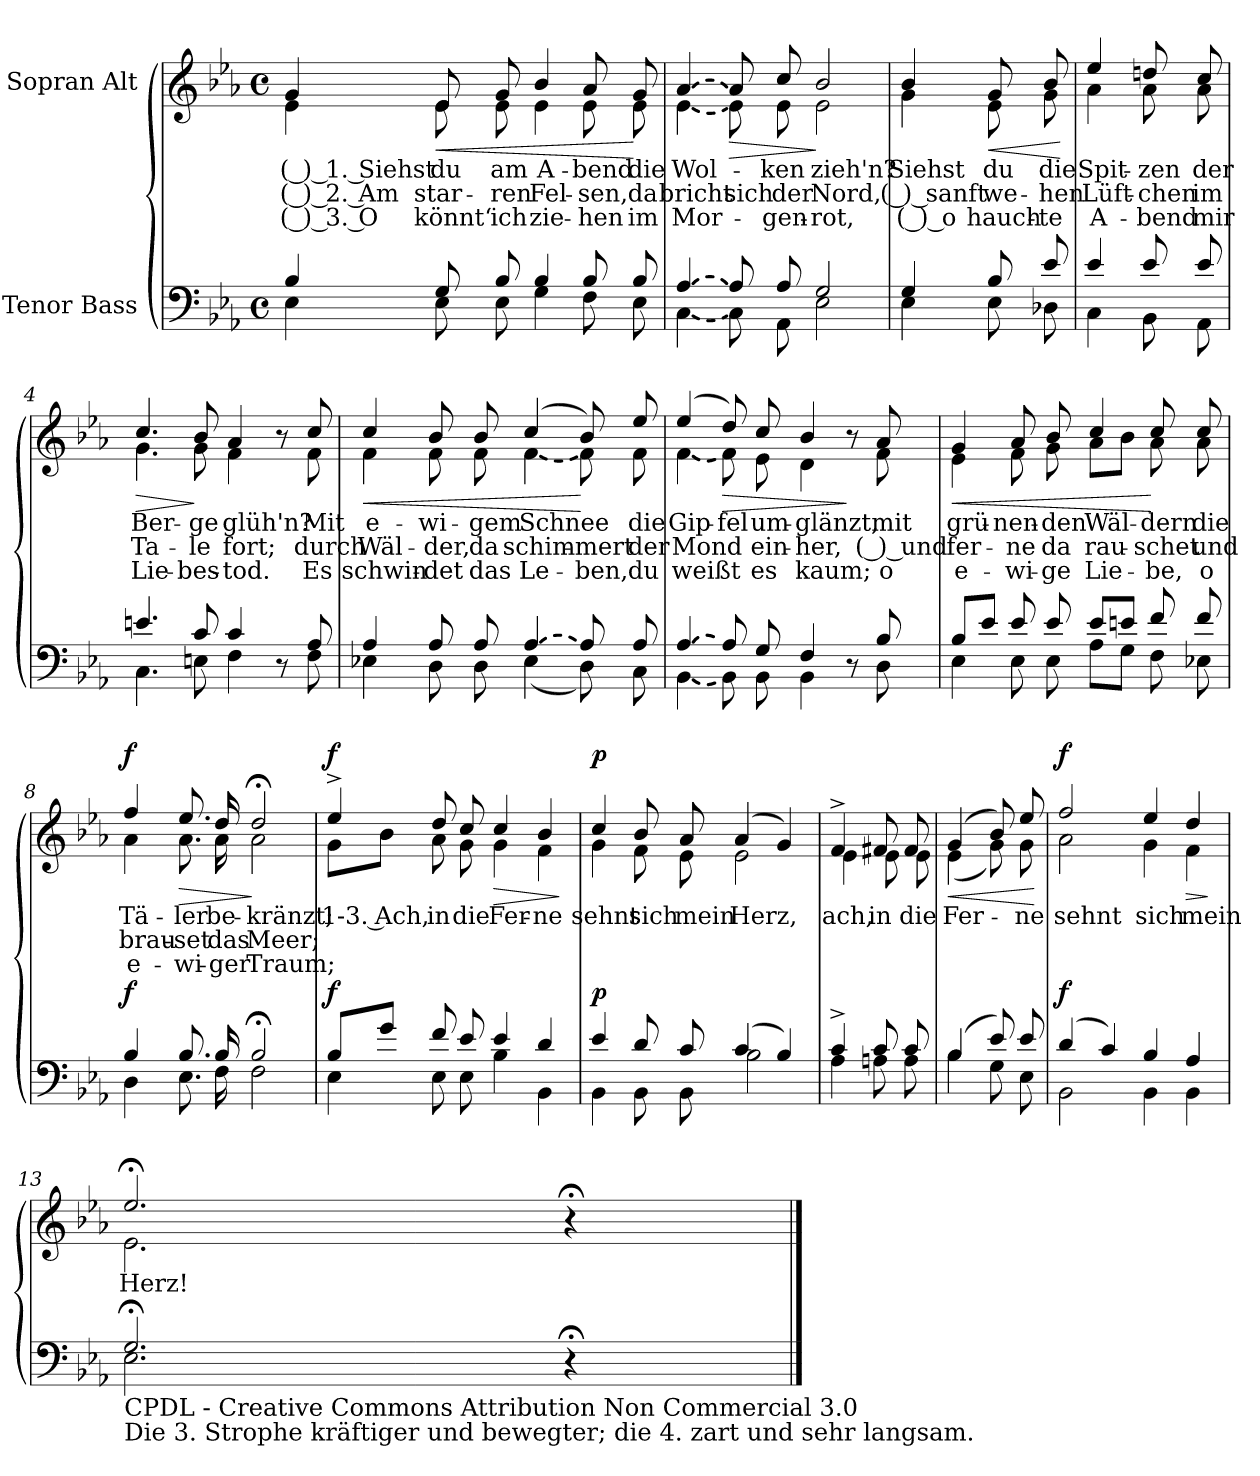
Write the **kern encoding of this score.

**kern	**dynam	**kern	**text	**text	**text	**dynam
*part2	*part2	*part1	*part1	*part1	*part1	*part1
*staff2	*staff2	*staff1	*staff1	*staff1	*staff1	*staff1
*I"Tenor Bass	*	*I"Sopran Alt	*	*	*	*
*clefF4	*	*clefG2	*	*	*	*
*k[b-e-a-]	*	*k[b-e-a-]	*	*	*	*
*M4/4	*	*M4/4	*	*	*	*
*met(c)	*	*met(c)	*	*	*	*
=1	=1	=1	=1	=1	=1	=1
*^	*	*	*	*	*	*
!	!	!	!LO:TX:a:B:t=Langsam und getragen	!	!	!	!
!	!	!	!	!LO:LY:b	!LO:LY:b	!LO:LY:b	!
*	*	*	*^	*	*	*	*
4B-/	4E-\	.	4g/	4e-\	( ) 1. Siehst	( ) 2. Am	( ) 3. O	.
!	!	!	!	!	!LO:LY:b	!LO:LY:b	!LO:LY:b	!LO:HP:b
8G/	8E-\	.	8e-/	8e-\	du	star-	könnt‘	<
!	!	!	!	!	!LO:LY:b	!LO:LY:b	!LO:LY:b	!
8B-/	8E-\	.	8g/	8e-\	am	-ren	ich	.
!	!	!	!	!	!LO:LY:b	!LO:LY:b	!LO:LY:b	!
4B-/	4G\	.	4b-/	4e-\	A-	Fel-	zie-	.
!	!	!	!	!	!LO:LY:b	!LO:LY:b	!LO:LY:b	!
8B-/	8F\	.	8a-/	8e-\	-bend	-sen,	-hen	.
!	!	!	!	!	!LO:LY:b	!LO:LY:b	!LO:LY:b	!
8B-/	8E-\	.	8g/	8e-\	die	da	im	[
=2	=2	=2	=2	=2	=2	=2	=2	=2
!LO:T:dash	!LO:T:dash	!	!LO:T:dash	!LO:T:dash	!LO:LY:b	!LO:LY:b	!LO:LY:b	!
[4A-/	[4C\	.	[4a-/	[4e-\	Wol-	bricht	Mor-	.
!	!	!	!	!	!	!LO:LY:b	!	!LO:HP:b
8A-/]	8C\]	.	8a-/]	8e-\]	.	sich	.	>
!	!	!	!	!	!LO:LY:b	!LO:LY:b	!LO:LY:b	!
8A-/	8AA-\	.	8cc/	8e-\	-ken	der	-gen-	.
!	!	!	!	!	!LO:LY:b	!LO:LY:b	!LO:LY:b	!
2G/	2E-\	.	2b-/	2e-\	zieh'n?	Nord,	-rot,	]
=3	=3	=3	=3	=3	=3	=3	=3	=3
!	!	!	!	!	!LO:LY:b	!LO:LY:b	!LO:LY:b	!
4G/	4E-\	.	4b-/	4g\	Siehst	( ) sanft	( ) o	.
!	!	!	!	!	!LO:LY:b	!LO:LY:b	!LO:LY:b	!LO:HP:b
8B-/	8E-\	.	8g/	8e-\	du	we-	hauch-	<
!	!	!	!	!	!LO:LY:b	!LO:LY:b	!LO:LY:b	!
8e-/	8D-X\	.	8b-/	8g\	die	-hen	-te	.
*v	*v	*	*	*	*	*	*	*
*	*	*v	*v	*	*	*	*
.	.	.	.	.	.	[
!!LO:LB:g=z
=3X1	=3X1	=3X1	=3X1	=3X1	=3X1	=3X1
*^	*	*	*	*	*	*
!	!	!	!	!LO:LY:b	!LO:LY:b	!LO:LY:b	!
*	*	*	*^	*	*	*	*
4e-/	4C\	.	4ee-/	4a-\	Spit-	Lüft-	A-	.
!	!	!	!	!	!LO:LY:b	!LO:LY:b	!LO:LY:b	!
8e-/	8BB-\	.	8ddn/	8a-\	-zen	-chen	-bend	.
!	!	!	!	!	!LO:LY:b	!LO:LY:b	!LO:LY:b	!
8e-/	8AA-\	.	8cc/	8a-\	der	im	mir	.
=4	=4	=4	=4	=4	=4	=4	=4	=4
!	!	!	!	!	!LO:LY:b	!LO:LY:b	!LO:LY:b	!LO:HP:b
4.en/	4.C\	.	4.cc/	4.g\	Ber-	Ta-	Lie-	>
!	!	!	!	!	!LO:LY:b	!LO:LY:b	!LO:LY:b	!
8c/	8En\	.	8b-/	8g\	-ge	-le	-bes-	]
!	!	!	!	!	!LO:LY:b	!LO:LY:b	!LO:LY:b	!
4c/	4F\	.	4a-/	4f\	glüh'n?	fort;	-tod.	.
8r	8ryy	.	8r	8ryy	.	.	.	.
!	!	!	!	!	!LO:LY:b	!LO:LY:b	!LO:LY:b	!
8A-/	8F\	.	8cc/	8f\	Mit	durch	Es	.
=5	=5	=5	=5	=5	=5	=5	=5	=5
!	!	!	!	!	!LO:LY:b	!LO:LY:b	!LO:LY:b	!LO:HP:b
4A-/	4E-X\	.	4cc/	4f\	e-	Wäl-	schwin-	<
!	!	!	!	!	!LO:LY:b	!LO:LY:b	!LO:LY:b	!
8A-/	8D\	.	8b-/	8f\	-wi-	-der,	-det	.
!	!	!	!	!	!LO:LY:b	!LO:LY:b	!LO:LY:b	!
8A-/	8D\	.	8b-/	8f\	-gem	da	das	.
!LO:T:dash	!	!	!	!LO:T:dash	!LO:LY:b	!LO:LY:b	!LO:LY:b	!
[4A-/	(4E-\	.	(>4cc/	[4f\	Schnee	schim-	Le-	.
!	!	!	!	!	!	!LO:LY:b	!LO:LY:b	!
8A-/]	8D\)	.	8b-/)	8f\]	.	-mert	-ben,	[
!	!	!	!	!	!LO:LY:b	!LO:LY:b	!LO:LY:b	!
8A-/	8C\	.	8ee-/	8f\	die	der	du	.
!!LO:LB:g=z	!!
=6	=6	=6	=6	=6	=6	=6	=6	=6
!LO:T:dash	!LO:T:dash	!	!	!LO:T:dash	!LO:LY:b	!LO:LY:b	!LO:LY:b	!
[4A-/	[4BB-\	.	(>4ee-/	[4f\	Gip-	Mond	weißt	.
!	!	!	!	!	!LO:LY:b	!	!	!LO:HP:b
8A-/]	8BB-\]	.	8dd/)	8f\]	-fel	.	.	>
!	!	!	!	!	!LO:LY:b	!LO:LY:b	!LO:LY:b	!
8G/	8BB-\	.	8cc/	8e-\	um-	ein-	es	.
!	!	!	!	!	!LO:LY:b	!LO:LY:b	!LO:LY:b	!
4F/	4BB-\	.	4b-/	4d\	-glänzt,	-her,	kaum;	.
8r	8ryy	.	8r	8ryy	.	.	.	]
!	!	!	!	!	!LO:LY:b	!LO:LY:b	!LO:LY:b	!
8B-/	8D\	.	8a-/	8f\	mit	( ) und	o	.
=7	=7	=7	=7	=7	=7	=7	=7	=7
!	!	!	!	!	!LO:LY:b	!LO:LY:b	!LO:LY:b	!LO:HP:b
8B-/L	4E-\	.	4g/	4e-\	grü-	fer-	e-	<
8e-/J	.	.	.	.	.	.	.	.
!	!	!	!	!	!LO:LY:b	!LO:LY:b	!LO:LY:b	!
8e-/	8E-\	.	8a-/	8f\	-nen-	-ne	-wi-	.
!	!	!	!	!	!LO:LY:b	!LO:LY:b	!LO:LY:b	!
8e-/	8E-\	.	8b-/	8g\	-den	da	-ge	.
!	!	!	!	!	!LO:LY:b	!LO:LY:b	!LO:LY:b	!
8e-/L	8A-\L	.	4cc/	8a-\L	Wäl-	rau-	Lie-	.
8en/J	8G\J	.	.	8b-\J	.	.	.	.
!	!	!	!	!	!LO:LY:b	!LO:LY:b	!LO:LY:b	!
8f/	8F\	.	8cc/	8a-\	-dern	-schet	-be,	[
!	!	!	!	!	!LO:LY:b	!LO:LY:b	!LO:LY:b	!
8f/	8E-X\	.	8cc/	8a-\	die	und	o	.
=8	=8	=8	=8	=8	=8	=8	=8	=8
!	!	!LO:DY:a	!	!	!LO:LY:b	!LO:LY:b	!LO:LY:b	!LO:DY:a
4B-/	4D\	f	4ff/	4a-\	Tä-	brau-	e-	f
!	!	!	!	!	!LO:LY:b	!LO:LY:b	!LO:LY:b	!LO:HP:b
8.B-/	8.E-\	.	8.ee-/	8.a-\	-ler	-set	-wi-	>
!	!	!	!	!	!LO:LY:b	!LO:LY:b	!LO:LY:b	!
16B-/	16F\	.	16dd/	16a-\	be-	das	-ger	.
!	!	!	!	!	!LO:LY:b	!LO:LY:b	!LO:LY:b	!
2B-;</	2F\	.	2dd;</	2a-\	-kränzt;	Meer;	Traum;	]
!!LO:LB:g=z	!!
=9	=9	=9	=9	=9	=9	=9	=9	=9
!	!	!LO:DY:a	!	!	!LO:LY:b	!	!	!LO:DY:a
8B-/L	4E-\	f	4ee-^/	8g\L	1-3. Ach,	.	.	f
8g/J	.	.	.	8b-\J	.	.	.	.
!	!	!	!	!	!LO:LY:b	!	!	!
8f/	8E-\	.	8dd/	8a-\	in	.	.	.
!	!	!	!	!	!LO:LY:b	!	!	!
8e-/	8E-\	.	8cc/	8g\	die	.	.	.
!	!	!	!	!	!LO:LY:b	!	!	!LO:HP:b
4e-/	4B-\	.	4cc/	4g\	Fer-	.	.	>
!	!	!	!	!	!LO:LY:b	!	!	!
4d/	4BB-\	.	4b-/	4f\	-ne	.	.	.
*v	*v	*	*	*	*	*	*	*
*	*	*v	*v	*	*	*	*
.	.	.	.	.	.	]
=10	=10	=10	=10	=10	=10	=10
*^	*	*	*	*	*	*
!	!	!LO:DY:a	!	!LO:LY:b	!	!	!LO:DY:a
*	*	*	*^	*	*	*	*
4e-/	4BB-\	p	4cc/	4g\	sehnt	.	.	p
!	!	!	!	!	!LO:LY:b	!	!	!
8d/	8BB-\	.	8b-/	8f\	sich	.	.	.
!	!	!	!	!	!LO:LY:b	!	!	!
8c/	8BB-\	.	8a-/	8e-\	mein	.	.	.
!	!	!	!	!	!LO:LY:b	!	!	!
(>4c/	2B-\	.	(>4a-/	2e-\	Herz,	.	.	.
4B-/)	.	.	4g/)	.	.	.	.	.
=11	=11	=11	=11	=11	=11	=11	=11	=11
!	!	!	!	!	!LO:LY:b	!	!	!
4c^/	4A-\	.	4f^/	4e-\	ach,	.	.	.
!	!	!	!	!	!LO:LY:b	!	!	!
8c/	8An\	.	8f#X/	8e-\	in	.	.	.
!	!	!	!	!	!LO:LY:b	!	!	!
8c/	8A\	.	8f#/	8e-\	die	.	.	.
!!LO:LB:g=z	!!
=11X2	=11X2	=11X2	=11X2	=11X2	=11X2	=11X2	=11X2	=11X2
!	!	!	!	!	!LO:LY:b	!	!	!LO:HP:b
(>4B-/	4B-\	.	(>4g/	(4e-\	Fer-	.	.	<
8e-/)	8G\	.	8b-/)	8g\)	.	.	.	.
!	!	!	!	!	!LO:LY:b	!	!	!
8e-/	8E-\	.	8ee-/	8g\	-ne	.	.	.
*v	*v	*	*	*	*	*	*	*
*	*	*v	*v	*	*	*	*
.	.	.	.	.	.	[
=12	=12	=12	=12	=12	=12	=12
*^	*	*	*	*	*	*
!	!	!LO:DY:a	!	!LO:LY:b	!	!	!LO:DY:a
*	*	*	*^	*	*	*	*
(>4d/	2BB-\	f	2ff/	2a-\	sehnt	.	.	f
4c/)	.	.	.	.	.	.	.	.
!	!	!	!	!	!LO:LY:b	!	!	!
4B-/	4BB-\	.	4ee-/	4g\	sich	.	.	.
!	!	!	!	!	!LO:LY:b	!	!	!LO:HP:b
4A-/	4BB-\	.	4dd/	4f\	mein	.	.	>
*v	*v	*	*	*	*	*	*	*
*	*	*v	*v	*	*	*	*
.	.	.	.	.	.	]
=13	=13	=13	=13	=13	=13	=13
*^	*	*	*	*	*	*
!LO:TX:b:t=CPDL - Creative Commons Attribution Non Commercial 3.0	!	!	!	!	!	!	!
!LO:TX:b:t=Die 3. Strophe kräftiger und bewegter; die 4. zart und sehr langsam.	!	!	!	!	!	!	!
!	!	!	!	!LO:LY:b	!	!	!
*	*	*	*^	*	*	*	*
2.G;</	2.E-\	.	2.ee-;</	2.e-\	Herz!	.	.	.
4r;<	4ryy	.	4r;<	4ryy	.	.	.	.
*v	*v	*	*	*	*	*	*	*
*	*	*v	*v	*	*	*	*
==	==	==	==	==	==	==
*-	*-	*-	*-	*-	*-	*-
